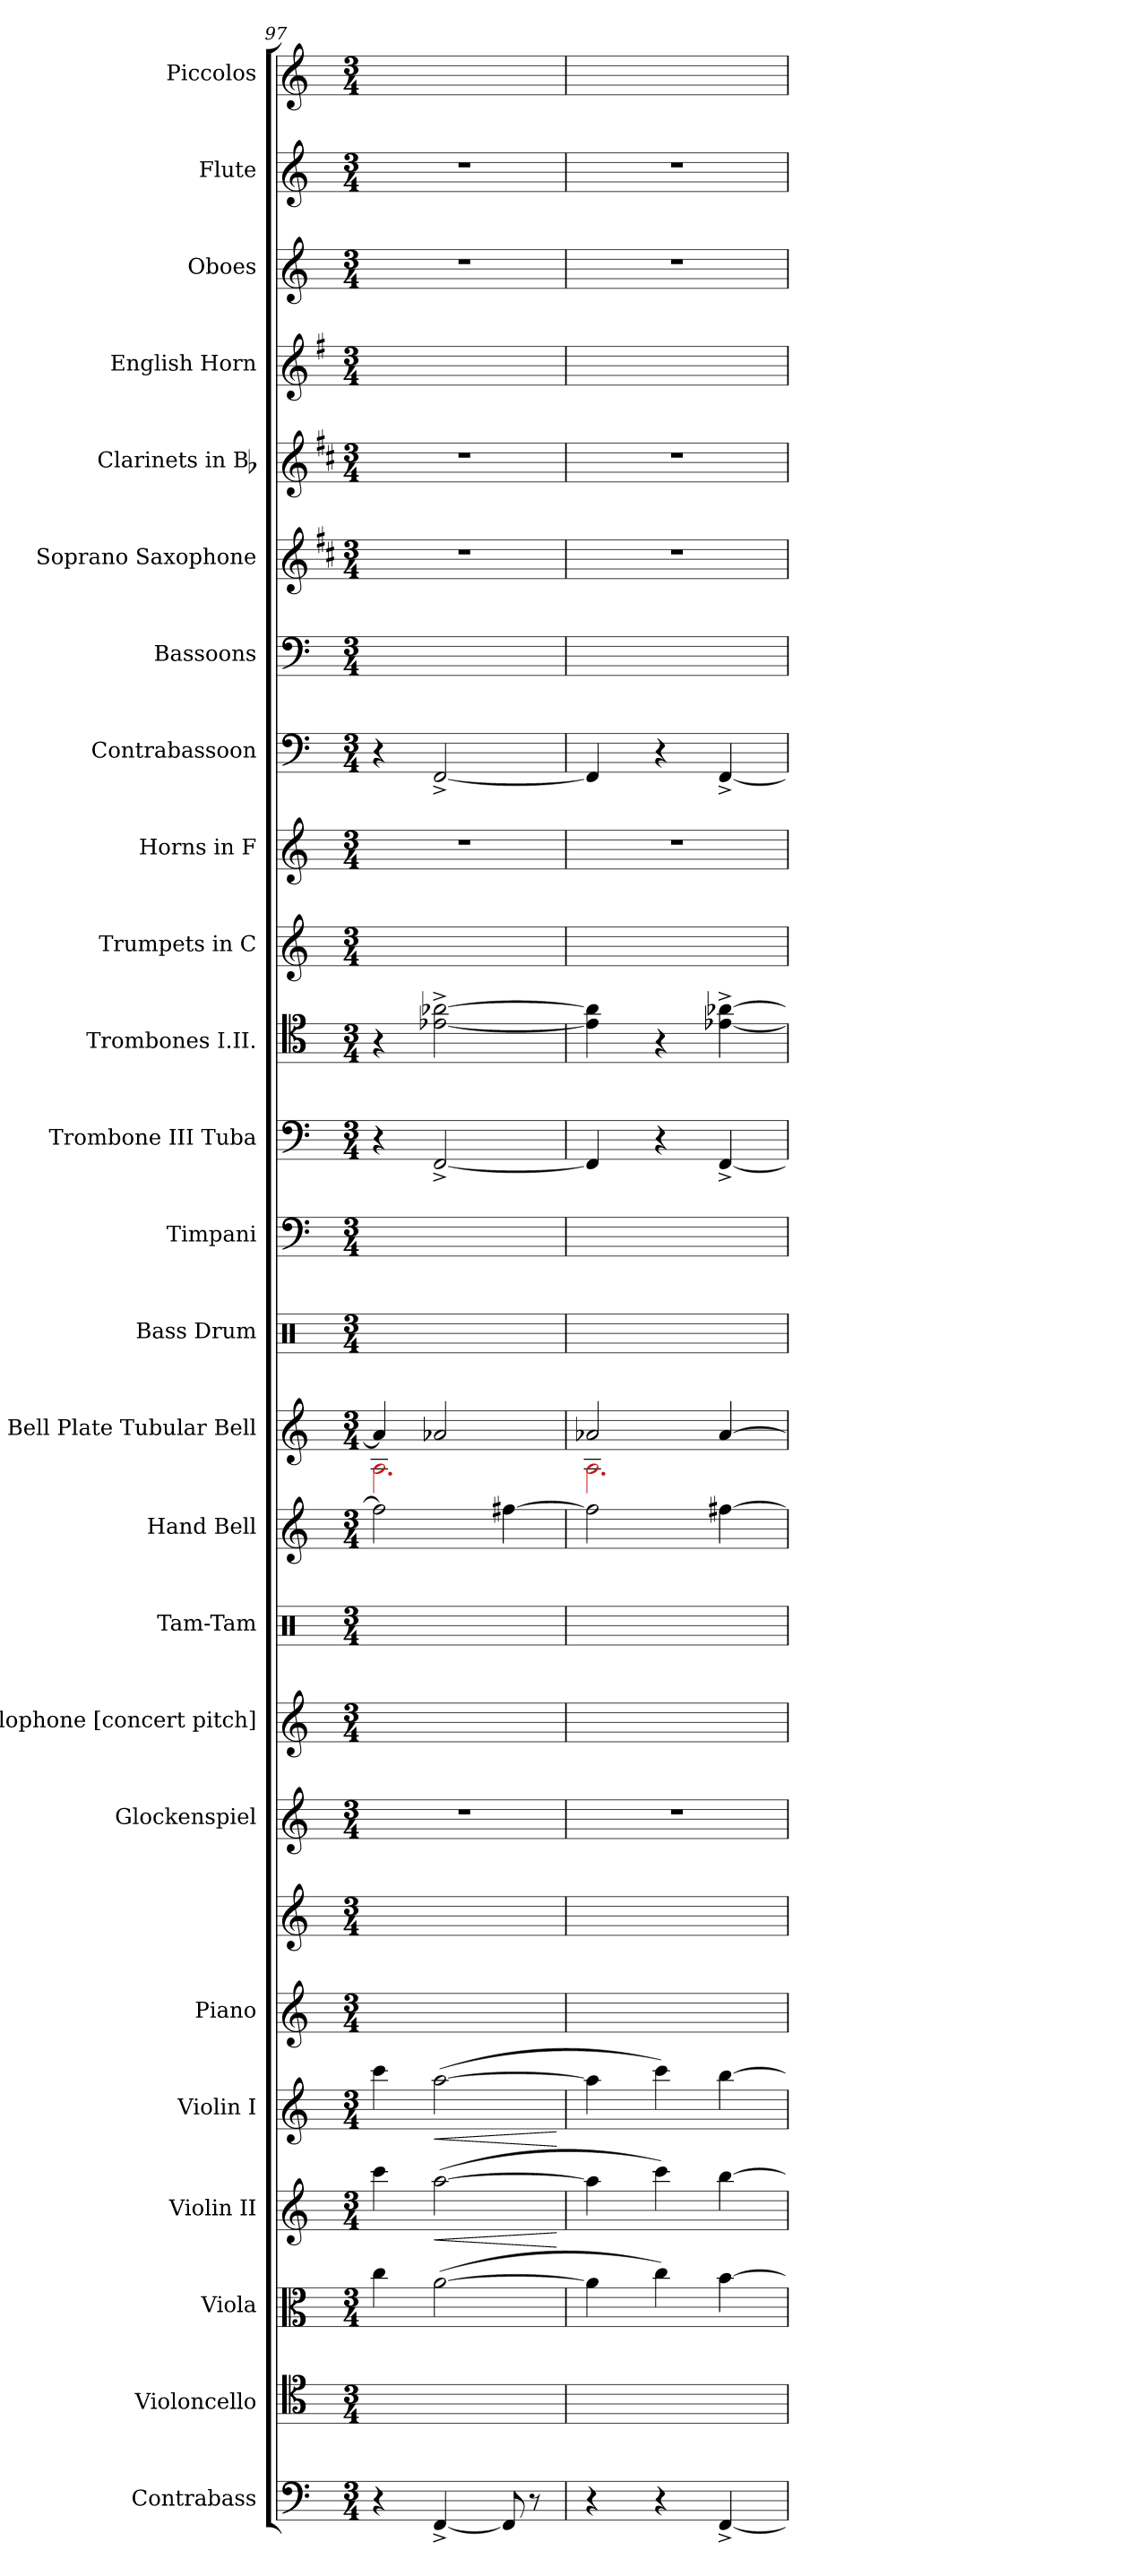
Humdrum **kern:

**kern	**kern	**kern	**kern	**dynam	**kern	**dynam	**kern	**kern	**kern	**kern	**kern	**kern	**kern	**kern	**kern	**kern	**kern	**kern	**kern	**kern	**kern	**kern	**kern	**kern	**kern	**kern	**kern
*part25	*part24	*part23	*part22	*part22	*part21	*part21	*part20	*part20	*part19	*part18	*part17	*part16	*part15	*part14	*part13	*part12	*part11	*part10	*part9	*part8	*part7	*part6	*part5	*part4	*part3	*part2	*part1
*staff26	*staff25	*staff24	*staff23	*staff23	*staff22	*staff22	*staff21	*staff20	*staff19	*staff18	*staff17	*staff16	*staff15	*staff14	*staff13	*staff12	*staff11	*staff10	*staff9	*staff8	*staff7	*staff6	*staff5	*staff4	*staff3	*staff2	*staff1
*I"Contrabass	*I"Violoncello	*I"Viola	*I"Violin II	*	*I"Violin I	*	*I"Piano	*	*I"Glockenspiel	*I"Xylophone [concert pitch]	*I"Tam-Tam	*I"Hand Bell	*I"Bell Plate Tubular Bell	*I"Bass Drum	*I"Timpani	*I"Trombone III Tuba	*I"Trombones I.II.	*I"Trumpets in C	*I"Horns in F	*I"Contrabassoon	*I"Bassoons	*I"Soprano Saxophone	*I"Clarinets in Bb	*I"English Horn	*I"Oboes	*I"Flute	*I"Piccolos
*I'Cb.	*I'Vc.	*I'Vla.	*I'Vln. II	*	*I'Vln. I	*	*I'Pno	*	*I'Glock.	*I'Xyl.	*	*	*	*I'B. D.	*I'Timp.	*I'Tbn.	*I'Tbn.	*	*I'Hn.	*I'Cbsn.	*I'Bsn.	*I'Sop. Sax.	*I'Cl.	*	*I'Ob.	*I'Fl.	*I'Picc.
*clefF4	*clefC4	*clefC3	*clefG2	*	*clefG2	*	*clefG2	*clefG2	*clefG2	*clefG2	*clefX	*clefG2	*clefG2	*clefX	*clefF4	*clefF4	*clefC4	*clefG2	*clefG2	*clefF4	*clefF4	*clefG2	*clefG2	*clefG2	*clefG2	*clefG2	*clefG2
*ITrd7c12	*	*	*	*	*	*	*	*	*ITrd-14c-24	*	*	*	*	*	*	*	*	*	*ITrd4c7	*ITrd7c12	*	*ITrd1c2	*ITrd1c2	*ITrd4c7	*	*	*ITrd-7c-12
*k[]	*k[]	*k[]	*k[]	*	*k[]	*	*k[]	*k[]	*k[]	*k[]	*k[]	*k[]	*k[]	*k[]	*k[]	*k[]	*k[]	*k[]	*k[b-]	*k[]	*k[]	*k[]	*k[]	*k[]	*k[]	*k[]	*k[]
*M3/4	*M3/4	*M3/4	*M3/4	*	*M3/4	*	*M3/4	*M3/4	*M3/4	*M3/4	*M3/4	*M3/4	*M3/4	*M3/4	*M3/4	*M3/4	*M3/4	*M3/4	*M3/4	*M3/4	*M3/4	*M3/4	*M3/4	*M3/4	*M3/4	*M3/4	*M3/4
=97	=97	=97	=97	=97	=97	=97	=97	=97	=97	=97	=97	=97	=97	=97	=97	=97	=97	=97	=97	=97	=97	=97	=97	=97	=97	=97	=97
*	*	*	*	*	*	*	*	*	*	*	*	*	*^	*	*	*	*	*	*	*	*	*	*	*	*	*	*
*	*	*	*	*	*	*	*	*	*	*	*	*	*	*	*	*Xtuplet	*	*	*	*	*	*	*	*	*	*	*	*
4r	4ryy	4cc	4ccc	.	4ccc	.	8ryy	8ryy	4%3r	8ryy	4ryy	2ff#\]	4a-]	2.RA\	4ryy	6ryy	4r	4r	4ryy	4%3r	4r	2ryy	4%3r	4%3r	4ryy	4%3r	4%3r	2.ryy
.	.	.	.	.	.	.	8ryy	8ryy	.	16ryy	.	.	.	.	.	.	.	.	.	.	.	.	.	.	.	.	.	.
.	.	.	.	.	.	.	.	.	.	.	.	.	.	.	.	6ryy	.	.	.	.	.	.	.	.	.	.	.	.
.	.	.	.	.	.	.	.	.	.	16ryy	.	.	.	.	.	.	.	.	.	.	.	.	.	.	.	.	.	.
!	!	!	!	!LO:HP:b	!	!LO:HP:b	!	!	!	!	!	!	!	!	!	!	!	!	!	!	!	!	!	!	!	!	!	!
[4FFF^>	4ryy	([2a	([2aa	<	(<[2aa	<	16ryy	16ryy	.	8ryy	2ryy	.	2a-X/	.	4ryy	.	[2FF^>	[2e-X^ [2a-X^	4ryy	.	[2FFF^>	.	.	.	2ryy	.	.	.
.	.	.	.	.	.	.	16ryy	16ryy	.	.	.	.	.	.	.	.	.	.	.	.	.	.	.	.	.	.	.	.
.	.	.	.	.	.	.	.	.	.	.	.	.	.	.	.	6ryy	.	.	.	.	.	.	.	.	.	.	.	.
.	.	.	.	.	.	.	16ryy	16ryy	.	8ryy	.	.	.	.	.	.	.	.	.	.	.	.	.	.	.	.	.	.
.	.	.	.	.	.	.	16ryy	16ryy	.	.	.	.	.	.	.	.	.	.	.	.	.	.	.	.	.	.	.	.
*	*	*	*	*	*	*	*	*	*	*	*	*	*	*	*Xtuplet	*	*	*	*	*	*	*	*	*	*	*	*	*
8FFF]	4ryy	.	.	.	.	.	8ryy	8ryy	.	8ryy	.	[4ff#X\	.	.	6ryy	6ryy	.	.	4ryy	.	.	4ryy	.	.	.	.	.	.
8r	.	.	.	.	.	.	16ryy	16ryy	.	8ryy	.	.	.	.	.	.	.	.	.	.	.	.	.	.	.	.	.	.
.	.	.	.	.	.	.	.	.	.	.	.	.	.	.	12ryy	12ryy	.	.	.	.	.	.	.	.	.	.	.	.
.	.	.	.	.	.	.	16ryy	16ryy	.	.	.	.	.	.	.	.	.	.	.	.	.	.	.	.	.	.	.	.
*	*	*	*	*	*	*	*	*	*	*	*	*	*v	*v	*	*	*	*	*	*	*	*	*	*	*	*	*	*
.	.	.	.	[	.	[	.	.	.	.	.	.	.	.	.	.	.	.	.	.	.	.	.	.	.	.	.
=98	=98	=98	=98	=98	=98	=98	=98	=98	=98	=98	=98	=98	=98	=98	=98	=98	=98	=98	=98	=98	=98	=98	=98	=98	=98	=98	=98
*	*	*	*	*	*	*	*	*	*	*	*	*	*^	*	*	*	*	*	*	*	*	*	*	*	*	*	*
4r	4ryy	4a]	4aa]	.	4aa]	.	16ryy	16ryy	4%3r	8ryy	2ryy	2ff#\]	2a-X/	2.RA\	4ryy	6ryy	4FF]	4e-] 4a-]	4ryy	4%3r	4FFF]	2ryy	4%3r	4%3r	4ryy	4%3r	4%3r	2.ryy
.	.	.	.	.	.	.	16ryy	16ryy	.	.	.	.	.	.	.	.	.	.	.	.	.	.	.	.	.	.	.	.
.	.	.	.	.	.	.	16ryy	16ryy	.	8ryy	.	.	.	.	.	.	.	.	.	.	.	.	.	.	.	.	.	.
.	.	.	.	.	.	.	.	.	.	.	.	.	.	.	.	6ryy	.	.	.	.	.	.	.	.	.	.	.	.
.	.	.	.	.	.	.	16ryy	16ryy	.	.	.	.	.	.	.	.	.	.	.	.	.	.	.	.	.	.	.	.
4r	2ryy	4cc)	4ccc)	.	4ccc)	.	8ryy	8ryy	.	8ryy	.	.	.	.	4ryy	.	4r	4r	2ryy	.	4r	.	.	.	4ryy	.	.	.
.	.	.	.	.	.	.	.	.	.	.	.	.	.	.	.	6ryy	.	.	.	.	.	.	.	.	.	.	.	.
.	.	.	.	.	.	.	8ryy	8ryy	.	16ryy	.	.	.	.	.	.	.	.	.	.	.	.	.	.	.	.	.	.
.	.	.	.	.	.	.	.	.	.	16ryy	.	.	.	.	.	.	.	.	.	.	.	.	.	.	.	.	.	.
[4FFF^>	.	[4b	[4bb	.	[4bb	.	16ryy	16ryy	.	8ryy	4ryy	[4ff#X\	[4a-/	.	6ryy	6ryy	[4FF^>	[4e-X^ [4a-X^	.	.	[4FFF^>	4ryy	.	.	4ryy	.	.	.
.	.	.	.	.	.	.	16ryy	16ryy	.	.	.	.	.	.	.	.	.	.	.	.	.	.	.	.	.	.	.	.
.	.	.	.	.	.	.	16ryy	16ryy	.	8ryy	.	.	.	.	.	.	.	.	.	.	.	.	.	.	.	.	.	.
.	.	.	.	.	.	.	.	.	.	.	.	.	.	.	12ryy	12ryy	.	.	.	.	.	.	.	.	.	.	.	.
.	.	.	.	.	.	.	16ryy	16ryy	.	.	.	.	.	.	.	.	.	.	.	.	.	.	.	.	.	.	.	.
*	*	*	*	*	*	*	*	*	*	*	*	*	*v	*v	*	*	*	*	*	*	*	*	*	*	*	*	*	*
=	=	=	=	=	=	=	=	=	=	=	=	=	=	=	=	=	=	=	=	=	=	=	=	=	=	=	=
*-	*-	*-	*-	*-	*-	*-	*-	*-	*-	*-	*-	*-	*-	*-	*-	*-	*-	*-	*-	*-	*-	*-	*-	*-	*-	*-	*-
